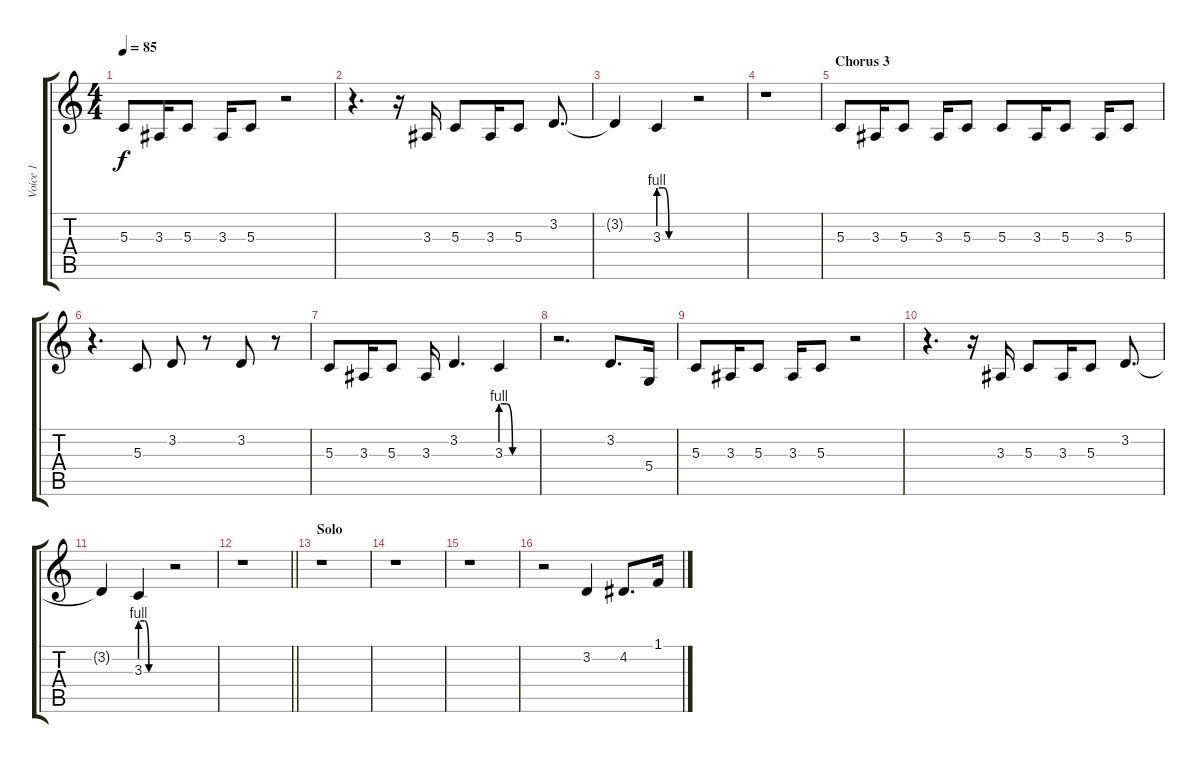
\track ("Voice 1" "Voice 1") {instrument tenorsax}
\staff {score tabs}
\tuning (E4 B3 G3 D3 A2 E2) {hide}
\ts (4 4)
\tempo 85
\clef g2
\ks c
5.3.8{dy f} 3.3.16 5.3.8 3.3.16 5.3.8 r.2 |
r.4{d} r.16 3.3.16 5.3.8 3.3.16 5.3.8 3.2.8{d} |
3.2{t}.4 3.3{be (custom 0 4 10 4 20 0 40 0 60 0)}.4 r.2 |
r.1 |
\section ("" "Chorus 3")
5.3.8 3.3.16 5.3.8 3.3.16 5.3.8 5.3.8 3.3.16 5.3.8 3.3.16 5.3.8 |
r.4{d} 5.3.8 3.2.8 r.8 3.2.8 r.8 |
5.3.8 3.3.16 5.3.8 3.3.16 3.2.4{d} 3.3{be (custom 0 4 10 4 20 0 40 0 60 0)}.4 |
r.2{d} 3.2.8{d} 5.4.16 |
5.3.8 3.3.16 5.3.8 3.3.16 5.3.8 r.2 |
r.4{d} r.16 3.3.16 5.3.8 3.3.16 5.3.8 3.2.8{d} |
3.2{t}.4 3.3{be (custom 0 4 10 4 20 0 40 0 60 0)}.4 r.2 |
\barLineRight lightlight
r.1 |
\section ("" "Solo")
r.1 |
r.1 |
r.1 |
r.2 3.2.4 4.2.8{d} 1.1.16
